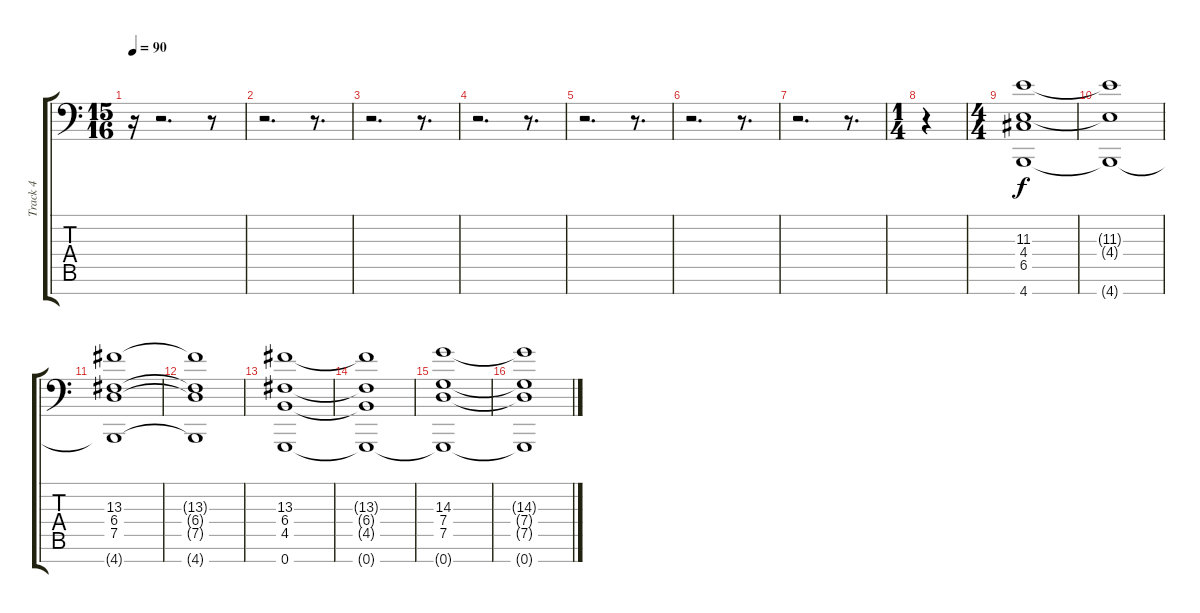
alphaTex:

\track ("Track 4" "Track 4") {instrument fx6goblins}
\staff {score tabs}
\tuning (D4 A3 F3 C3 G2 D2 G1) {hide}
\ts (15 16)
\tempo 90
\clef f4
\ks c
r.16{dy f} r.2{d} r.8 |
r.2{d} r.8{d} |
r.2{d} r.8{d} |
r.2{d} r.8{d} |
r.2{d} r.8{d} |
r.2{d} r.8{d} |
r.2{d} r.8{d} |
\ts (1 4)
r.4 |
\ts (4 4)
(11.3 4.4 6.5 4.7).1 |
(11.3{t} 4.4{t} 4.7{t}).1 |
(13.3 6.4 7.5 4.7{t}).1 |
(13.3{t} 6.4{t} 7.5{t} 4.7{t}).1 |
(13.3 6.4 4.5 0.7).1 |
(13.3{t} 6.4{t} 4.5{t} 0.7{t}).1 |
(14.3 7.4 7.5 0.7{t}).1 |
(14.3{t} 7.4{t} 7.5{t} 0.7{t}).1
